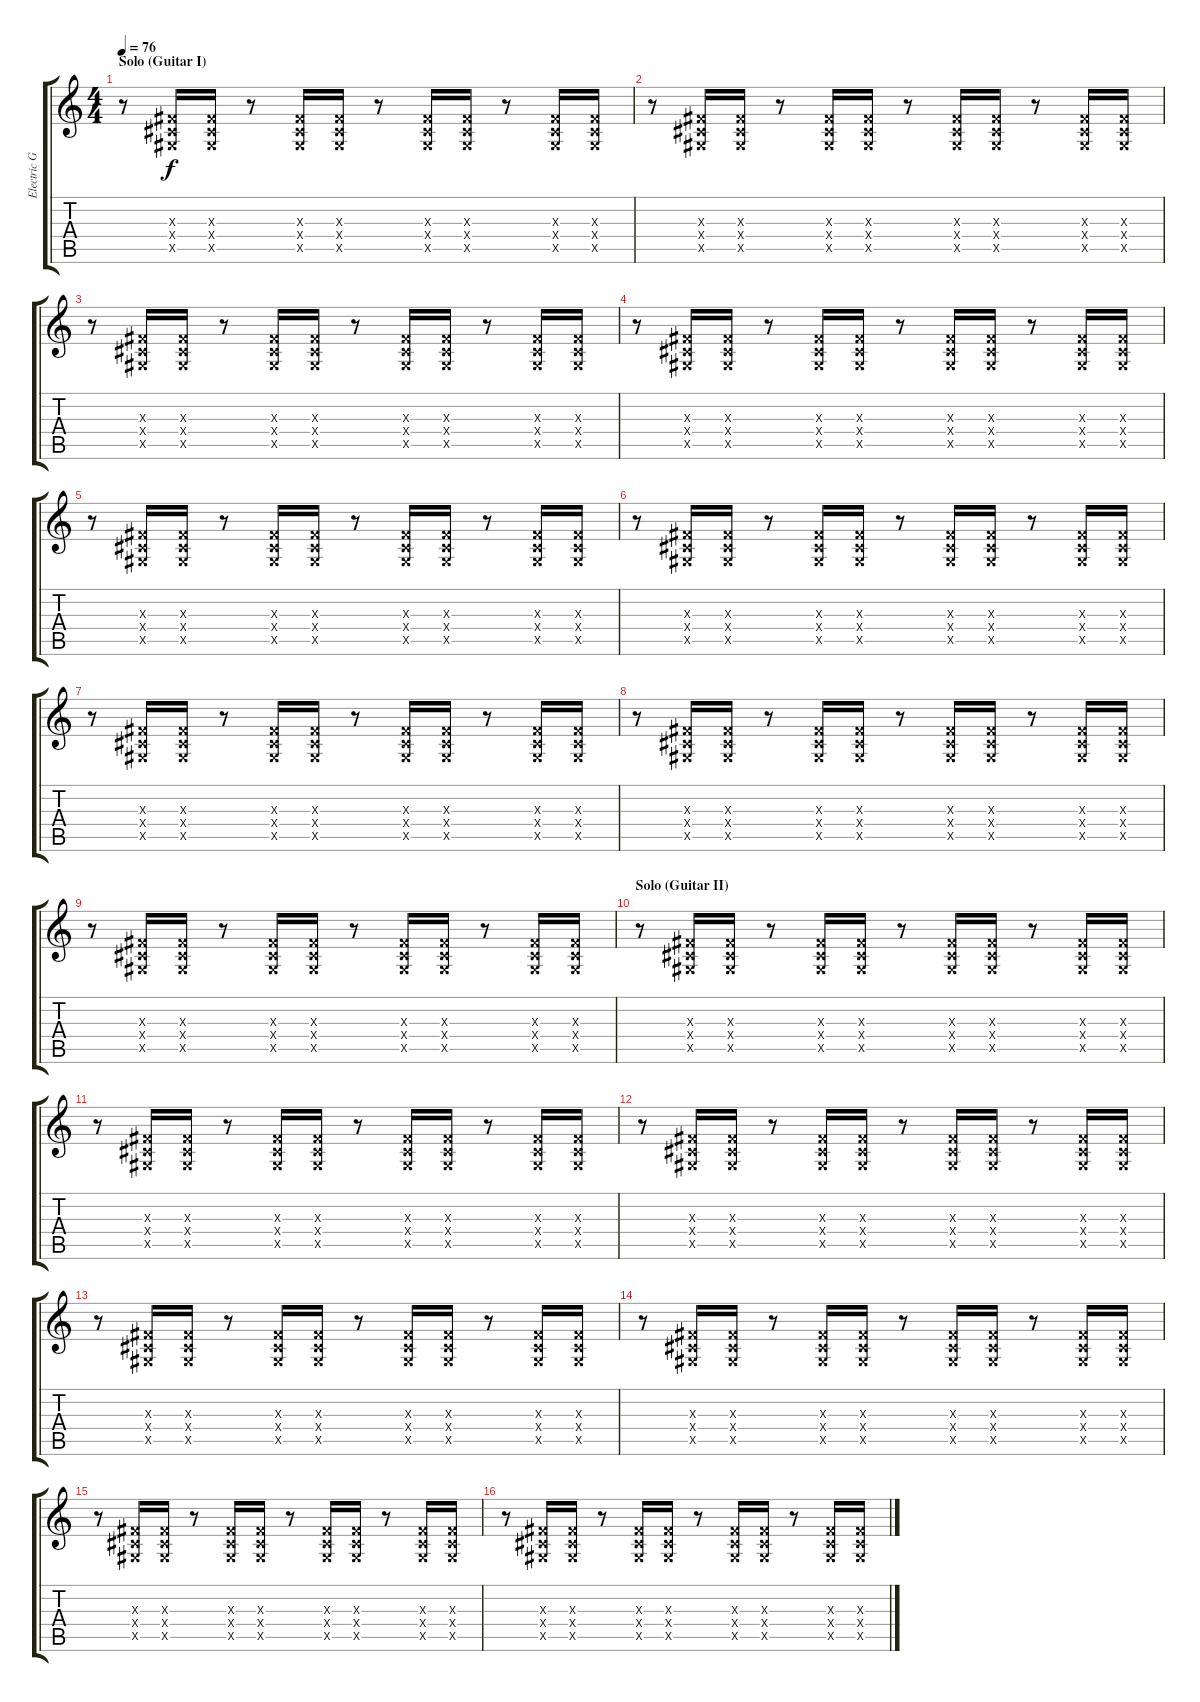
\track ("Electric Guitar mute" "Electric G") {instrument overdrivenguitar}
\staff {score tabs}
\tuning (E4 B3 G3 D3 A2 E2) {hide}
\ts (4 4)
\section ("" "Solo (Guitar I)")
\tempo 76
\clef g2
\ks c
r.8{dy f} (-1.3{x} -1.4{x} -1.5{x}).16 (-1.3{x} -1.4{x} -1.5{x}).16 r.8 (-1.3{x} -1.4{x} -1.5{x}).16 (-1.3{x} -1.4{x} -1.5{x}).16 r.8 (-1.3{x} -1.4{x} -1.5{x}).16 (-1.3{x} -1.4{x} -1.5{x}).16 r.8 (-1.3{x} -1.4{x} -1.5{x}).16 (-1.3{x} -1.4{x} -1.5{x}).16 |
r.8 (-1.3{x} -1.4{x} -1.5{x}).16 (-1.3{x} -1.4{x} -1.5{x}).16 r.8 (-1.3{x} -1.4{x} -1.5{x}).16 (-1.3{x} -1.4{x} -1.5{x}).16 r.8 (-1.3{x} -1.4{x} -1.5{x}).16 (-1.3{x} -1.4{x} -1.5{x}).16 r.8 (-1.3{x} -1.4{x} -1.5{x}).16 (-1.3{x} -1.4{x} -1.5{x}).16 |
r.8 (-1.3{x} -1.4{x} -1.5{x}).16 (-1.3{x} -1.4{x} -1.5{x}).16 r.8 (-1.3{x} -1.4{x} -1.5{x}).16 (-1.3{x} -1.4{x} -1.5{x}).16 r.8 (-1.3{x} -1.4{x} -1.5{x}).16 (-1.3{x} -1.4{x} -1.5{x}).16 r.8 (-1.3{x} -1.4{x} -1.5{x}).16 (-1.3{x} -1.4{x} -1.5{x}).16 |
r.8 (-1.3{x} -1.4{x} -1.5{x}).16 (-1.3{x} -1.4{x} -1.5{x}).16 r.8 (-1.3{x} -1.4{x} -1.5{x}).16 (-1.3{x} -1.4{x} -1.5{x}).16 r.8 (-1.3{x} -1.4{x} -1.5{x}).16 (-1.3{x} -1.4{x} -1.5{x}).16 r.8 (-1.3{x} -1.4{x} -1.5{x}).16 (-1.3{x} -1.4{x} -1.5{x}).16 |
r.8 (-1.3{x} -1.4{x} -1.5{x}).16 (-1.3{x} -1.4{x} -1.5{x}).16 r.8 (-1.3{x} -1.4{x} -1.5{x}).16 (-1.3{x} -1.4{x} -1.5{x}).16 r.8 (-1.3{x} -1.4{x} -1.5{x}).16 (-1.3{x} -1.4{x} -1.5{x}).16 r.8 (-1.3{x} -1.4{x} -1.5{x}).16 (-1.3{x} -1.4{x} -1.5{x}).16 |
r.8 (-1.3{x} -1.4{x} -1.5{x}).16 (-1.3{x} -1.4{x} -1.5{x}).16 r.8 (-1.3{x} -1.4{x} -1.5{x}).16 (-1.3{x} -1.4{x} -1.5{x}).16 r.8 (-1.3{x} -1.4{x} -1.5{x}).16 (-1.3{x} -1.4{x} -1.5{x}).16 r.8 (-1.3{x} -1.4{x} -1.5{x}).16 (-1.3{x} -1.4{x} -1.5{x}).16 |
r.8 (-1.3{x} -1.4{x} -1.5{x}).16 (-1.3{x} -1.4{x} -1.5{x}).16 r.8 (-1.3{x} -1.4{x} -1.5{x}).16 (-1.3{x} -1.4{x} -1.5{x}).16 r.8 (-1.3{x} -1.4{x} -1.5{x}).16 (-1.3{x} -1.4{x} -1.5{x}).16 r.8 (-1.3{x} -1.4{x} -1.5{x}).16 (-1.3{x} -1.4{x} -1.5{x}).16 |
r.8 (-1.3{x} -1.4{x} -1.5{x}).16 (-1.3{x} -1.4{x} -1.5{x}).16 r.8 (-1.3{x} -1.4{x} -1.5{x}).16 (-1.3{x} -1.4{x} -1.5{x}).16 r.8 (-1.3{x} -1.4{x} -1.5{x}).16 (-1.3{x} -1.4{x} -1.5{x}).16 r.8 (-1.3{x} -1.4{x} -1.5{x}).16 (-1.3{x} -1.4{x} -1.5{x}).16 |
r.8 (-1.3{x} -1.4{x} -1.5{x}).16 (-1.3{x} -1.4{x} -1.5{x}).16 r.8 (-1.3{x} -1.4{x} -1.5{x}).16 (-1.3{x} -1.4{x} -1.5{x}).16 r.8 (-1.3{x} -1.4{x} -1.5{x}).16 (-1.3{x} -1.4{x} -1.5{x}).16 r.8 (-1.3{x} -1.4{x} -1.5{x}).16 (-1.3{x} -1.4{x} -1.5{x}).16 |
\section ("" "Solo (Guitar II)")
r.8 (-1.3{x} -1.4{x} -1.5{x}).16 (-1.3{x} -1.4{x} -1.5{x}).16 r.8 (-1.3{x} -1.4{x} -1.5{x}).16 (-1.3{x} -1.4{x} -1.5{x}).16 r.8 (-1.3{x} -1.4{x} -1.5{x}).16 (-1.3{x} -1.4{x} -1.5{x}).16 r.8 (-1.3{x} -1.4{x} -1.5{x}).16 (-1.3{x} -1.4{x} -1.5{x}).16 |
r.8 (-1.3{x} -1.4{x} -1.5{x}).16 (-1.3{x} -1.4{x} -1.5{x}).16 r.8 (-1.3{x} -1.4{x} -1.5{x}).16 (-1.3{x} -1.4{x} -1.5{x}).16 r.8 (-1.3{x} -1.4{x} -1.5{x}).16 (-1.3{x} -1.4{x} -1.5{x}).16 r.8 (-1.3{x} -1.4{x} -1.5{x}).16 (-1.3{x} -1.4{x} -1.5{x}).16 |
r.8 (-1.3{x} -1.4{x} -1.5{x}).16 (-1.3{x} -1.4{x} -1.5{x}).16 r.8 (-1.3{x} -1.4{x} -1.5{x}).16 (-1.3{x} -1.4{x} -1.5{x}).16 r.8 (-1.3{x} -1.4{x} -1.5{x}).16 (-1.3{x} -1.4{x} -1.5{x}).16 r.8 (-1.3{x} -1.4{x} -1.5{x}).16 (-1.3{x} -1.4{x} -1.5{x}).16 |
r.8 (-1.3{x} -1.4{x} -1.5{x}).16 (-1.3{x} -1.4{x} -1.5{x}).16 r.8 (-1.3{x} -1.4{x} -1.5{x}).16 (-1.3{x} -1.4{x} -1.5{x}).16 r.8 (-1.3{x} -1.4{x} -1.5{x}).16 (-1.3{x} -1.4{x} -1.5{x}).16 r.8 (-1.3{x} -1.4{x} -1.5{x}).16 (-1.3{x} -1.4{x} -1.5{x}).16 |
r.8 (-1.3{x} -1.4{x} -1.5{x}).16 (-1.3{x} -1.4{x} -1.5{x}).16 r.8 (-1.3{x} -1.4{x} -1.5{x}).16 (-1.3{x} -1.4{x} -1.5{x}).16 r.8 (-1.3{x} -1.4{x} -1.5{x}).16 (-1.3{x} -1.4{x} -1.5{x}).16 r.8 (-1.3{x} -1.4{x} -1.5{x}).16 (-1.3{x} -1.4{x} -1.5{x}).16 |
r.8 (-1.3{x} -1.4{x} -1.5{x}).16 (-1.3{x} -1.4{x} -1.5{x}).16 r.8 (-1.3{x} -1.4{x} -1.5{x}).16 (-1.3{x} -1.4{x} -1.5{x}).16 r.8 (-1.3{x} -1.4{x} -1.5{x}).16 (-1.3{x} -1.4{x} -1.5{x}).16 r.8 (-1.3{x} -1.4{x} -1.5{x}).16 (-1.3{x} -1.4{x} -1.5{x}).16 |
r.8 (-1.3{x} -1.4{x} -1.5{x}).16 (-1.3{x} -1.4{x} -1.5{x}).16 r.8 (-1.3{x} -1.4{x} -1.5{x}).16 (-1.3{x} -1.4{x} -1.5{x}).16 r.8 (-1.3{x} -1.4{x} -1.5{x}).16 (-1.3{x} -1.4{x} -1.5{x}).16 r.8 (-1.3{x} -1.4{x} -1.5{x}).16 (-1.3{x} -1.4{x} -1.5{x}).16
